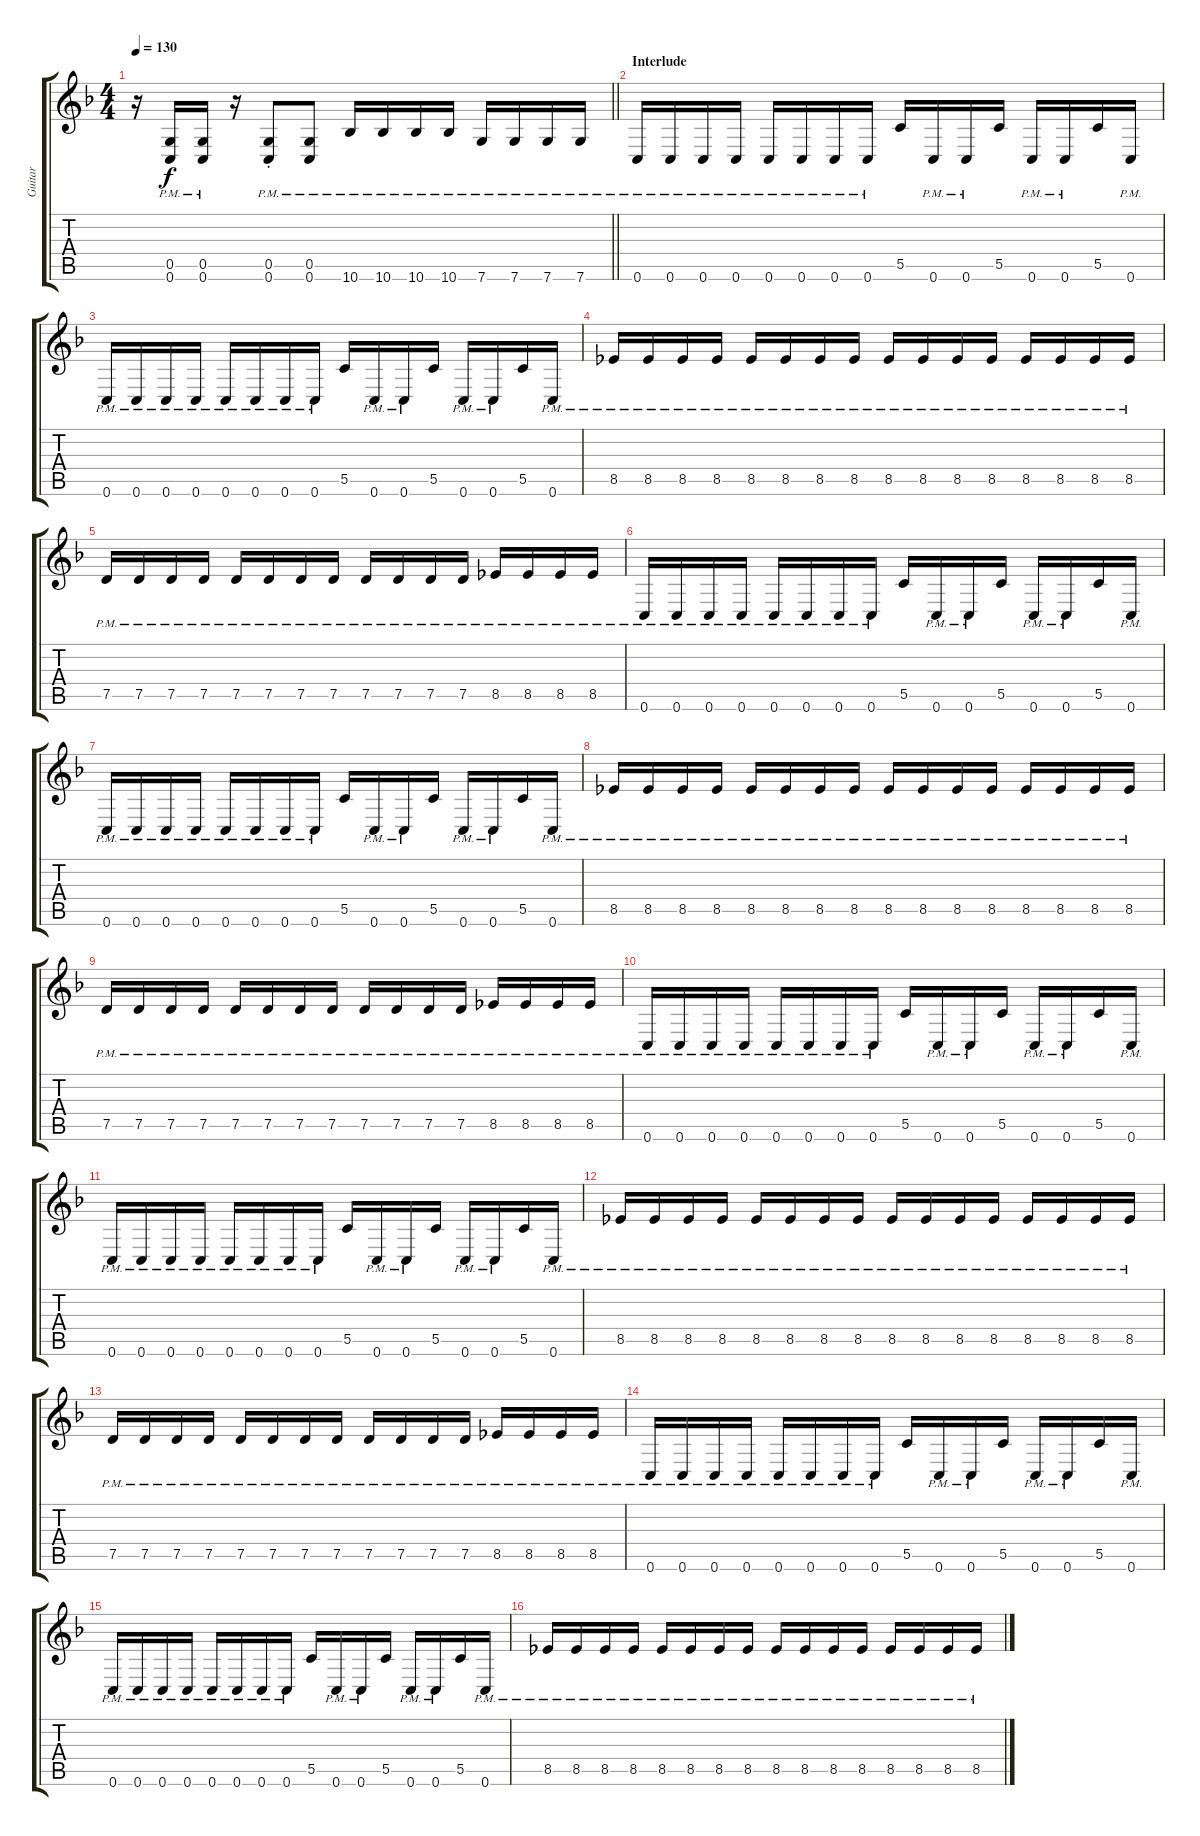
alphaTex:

\track ("Guitar" "Guitar") {instrument distortionguitar}
\staff {score tabs}
\tuning (D4 A3 F3 C3 G2 C2) {hide}
\ts (4 4)
\tempo 130
\clef g2
\barLineRight lightlight
\ks f
r.16{dy f} (0.5{pm} 0.6{pm}).16 (0.5{pm} 0.6{pm}).16 r.16 (0.5{pm st} 0.6{pm st}).8 (0.5{pm} 0.6{pm}).8 10.6{pm}.16 10.6{pm}.16 10.6{pm}.16 10.6{pm}.16 7.6{pm}.16 7.6{pm}.16 7.6{pm}.16 7.6{pm}.16 |
\section ("" "Interlude")
0.6{pm}.16 0.6{pm}.16 0.6{pm}.16 0.6{pm}.16 0.6{pm}.16 0.6{pm}.16 0.6{pm}.16 0.6{pm}.16 5.5.16 0.6{pm}.16 0.6{pm}.16 5.5.16 0.6{pm}.16 0.6{pm}.16 5.5.16 0.6{pm}.16 |
0.6{pm}.16 0.6{pm}.16 0.6{pm}.16 0.6{pm}.16 0.6{pm}.16 0.6{pm}.16 0.6{pm}.16 0.6{pm}.16 5.5.16 0.6{pm}.16 0.6{pm}.16 5.5.16 0.6{pm}.16 0.6{pm}.16 5.5.16 0.6{pm}.16 |
8.5{pm}.16 8.5{pm}.16 8.5{pm}.16 8.5{pm}.16 8.5{pm}.16 8.5{pm}.16 8.5{pm}.16 8.5{pm}.16 8.5{pm}.16 8.5{pm}.16 8.5{pm}.16 8.5{pm}.16 8.5{pm}.16 8.5{pm}.16 8.5{pm}.16 8.5{pm}.16 |
7.5{pm}.16 7.5{pm}.16 7.5{pm}.16 7.5{pm}.16 7.5{pm}.16 7.5{pm}.16 7.5{pm}.16 7.5{pm}.16 7.5{pm}.16 7.5{pm}.16 7.5{pm}.16 7.5{pm}.16 8.5{pm}.16 8.5{pm}.16 8.5{pm}.16 8.5{pm}.16 |
0.6{pm}.16 0.6{pm}.16 0.6{pm}.16 0.6{pm}.16 0.6{pm}.16 0.6{pm}.16 0.6{pm}.16 0.6{pm}.16 5.5.16 0.6{pm}.16 0.6{pm}.16 5.5.16 0.6{pm}.16 0.6{pm}.16 5.5.16 0.6{pm}.16 |
0.6{pm}.16 0.6{pm}.16 0.6{pm}.16 0.6{pm}.16 0.6{pm}.16 0.6{pm}.16 0.6{pm}.16 0.6{pm}.16 5.5.16 0.6{pm}.16 0.6{pm}.16 5.5.16 0.6{pm}.16 0.6{pm}.16 5.5.16 0.6{pm}.16 |
8.5{pm}.16 8.5{pm}.16 8.5{pm}.16 8.5{pm}.16 8.5{pm}.16 8.5{pm}.16 8.5{pm}.16 8.5{pm}.16 8.5{pm}.16 8.5{pm}.16 8.5{pm}.16 8.5{pm}.16 8.5{pm}.16 8.5{pm}.16 8.5{pm}.16 8.5{pm}.16 |
7.5{pm}.16 7.5{pm}.16 7.5{pm}.16 7.5{pm}.16 7.5{pm}.16 7.5{pm}.16 7.5{pm}.16 7.5{pm}.16 7.5{pm}.16 7.5{pm}.16 7.5{pm}.16 7.5{pm}.16 8.5{pm}.16 8.5{pm}.16 8.5{pm}.16 8.5{pm}.16 |
0.6{pm}.16 0.6{pm}.16 0.6{pm}.16 0.6{pm}.16 0.6{pm}.16 0.6{pm}.16 0.6{pm}.16 0.6{pm}.16 5.5.16 0.6{pm}.16 0.6{pm}.16 5.5.16 0.6{pm}.16 0.6{pm}.16 5.5.16 0.6{pm}.16 |
0.6{pm}.16 0.6{pm}.16 0.6{pm}.16 0.6{pm}.16 0.6{pm}.16 0.6{pm}.16 0.6{pm}.16 0.6{pm}.16 5.5.16 0.6{pm}.16 0.6{pm}.16 5.5.16 0.6{pm}.16 0.6{pm}.16 5.5.16 0.6{pm}.16 |
8.5{pm}.16 8.5{pm}.16 8.5{pm}.16 8.5{pm}.16 8.5{pm}.16 8.5{pm}.16 8.5{pm}.16 8.5{pm}.16 8.5{pm}.16 8.5{pm}.16 8.5{pm}.16 8.5{pm}.16 8.5{pm}.16 8.5{pm}.16 8.5{pm}.16 8.5{pm}.16 |
7.5{pm}.16 7.5{pm}.16 7.5{pm}.16 7.5{pm}.16 7.5{pm}.16 7.5{pm}.16 7.5{pm}.16 7.5{pm}.16 7.5{pm}.16 7.5{pm}.16 7.5{pm}.16 7.5{pm}.16 8.5{pm}.16 8.5{pm}.16 8.5{pm}.16 8.5{pm}.16 |
0.6{pm}.16 0.6{pm}.16 0.6{pm}.16 0.6{pm}.16 0.6{pm}.16 0.6{pm}.16 0.6{pm}.16 0.6{pm}.16 5.5.16 0.6{pm}.16 0.6{pm}.16 5.5.16 0.6{pm}.16 0.6{pm}.16 5.5.16 0.6{pm}.16 |
0.6{pm}.16 0.6{pm}.16 0.6{pm}.16 0.6{pm}.16 0.6{pm}.16 0.6{pm}.16 0.6{pm}.16 0.6{pm}.16 5.5.16 0.6{pm}.16 0.6{pm}.16 5.5.16 0.6{pm}.16 0.6{pm}.16 5.5.16 0.6{pm}.16 |
8.5{pm}.16 8.5{pm}.16 8.5{pm}.16 8.5{pm}.16 8.5{pm}.16 8.5{pm}.16 8.5{pm}.16 8.5{pm}.16 8.5{pm}.16 8.5{pm}.16 8.5{pm}.16 8.5{pm}.16 8.5{pm}.16 8.5{pm}.16 8.5{pm}.16 8.5{pm}.16
